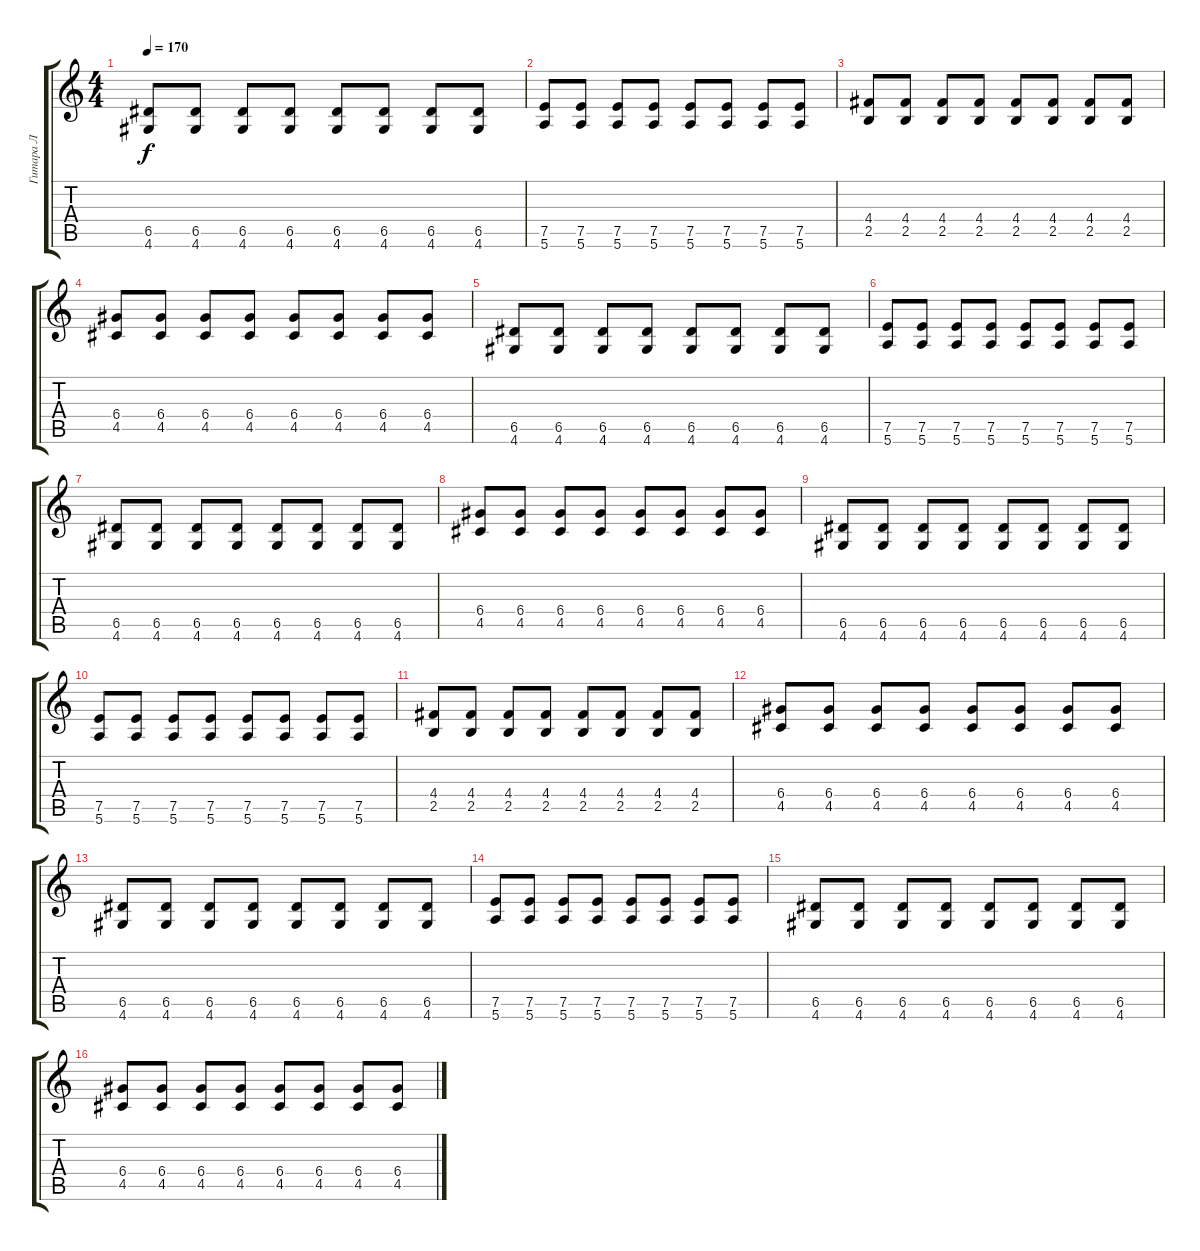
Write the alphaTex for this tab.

\track ("Гитара Л" "Гитара Л") {instrument distortionguitar}
\staff {score tabs}
\tuning (E4 B3 G3 D3 A2 E2) {hide}
\ts (4 4)
\tempo 170
\clef g2
\ks c
(6.5 4.6).8{dy f} (6.5 4.6).8 (6.5 4.6).8 (6.5 4.6).8 (6.5 4.6).8 (6.5 4.6).8 (6.5 4.6).8 (6.5 4.6).8 |
(7.5 5.6).8 (7.5 5.6).8 (7.5 5.6).8 (7.5 5.6).8 (7.5 5.6).8 (7.5 5.6).8 (7.5 5.6).8 (7.5 5.6).8 |
(4.4 2.5).8 (4.4 2.5).8 (4.4 2.5).8 (4.4 2.5).8 (4.4 2.5).8 (4.4 2.5).8 (4.4 2.5).8 (4.4 2.5).8 |
(6.4 4.5).8 (6.4 4.5).8 (6.4 4.5).8 (6.4 4.5).8 (6.4 4.5).8 (6.4 4.5).8 (6.4 4.5).8 (6.4 4.5).8 |
(6.5 4.6).8 (6.5 4.6).8 (6.5 4.6).8 (6.5 4.6).8 (6.5 4.6).8 (6.5 4.6).8 (6.5 4.6).8 (6.5 4.6).8 |
(7.5 5.6).8 (7.5 5.6).8 (7.5 5.6).8 (7.5 5.6).8 (7.5 5.6).8 (7.5 5.6).8 (7.5 5.6).8 (7.5 5.6).8 |
(6.5 4.6).8 (6.5 4.6).8 (6.5 4.6).8 (6.5 4.6).8 (6.5 4.6).8 (6.5 4.6).8 (6.5 4.6).8 (6.5 4.6).8 |
(6.4 4.5).8 (6.4 4.5).8 (6.4 4.5).8 (6.4 4.5).8 (6.4 4.5).8 (6.4 4.5).8 (6.4 4.5).8 (6.4 4.5).8 |
(6.5 4.6).8 (6.5 4.6).8 (6.5 4.6).8 (6.5 4.6).8 (6.5 4.6).8 (6.5 4.6).8 (6.5 4.6).8 (6.5 4.6).8 |
(7.5 5.6).8 (7.5 5.6).8 (7.5 5.6).8 (7.5 5.6).8 (7.5 5.6).8 (7.5 5.6).8 (7.5 5.6).8 (7.5 5.6).8 |
(4.4 2.5).8 (4.4 2.5).8 (4.4 2.5).8 (4.4 2.5).8 (4.4 2.5).8 (4.4 2.5).8 (4.4 2.5).8 (4.4 2.5).8 |
(6.4 4.5).8 (6.4 4.5).8 (6.4 4.5).8 (6.4 4.5).8 (6.4 4.5).8 (6.4 4.5).8 (6.4 4.5).8 (6.4 4.5).8 |
(6.5 4.6).8 (6.5 4.6).8 (6.5 4.6).8 (6.5 4.6).8 (6.5 4.6).8 (6.5 4.6).8 (6.5 4.6).8 (6.5 4.6).8 |
(7.5 5.6).8 (7.5 5.6).8 (7.5 5.6).8 (7.5 5.6).8 (7.5 5.6).8 (7.5 5.6).8 (7.5 5.6).8 (7.5 5.6).8 |
(6.5 4.6).8 (6.5 4.6).8 (6.5 4.6).8 (6.5 4.6).8 (6.5 4.6).8 (6.5 4.6).8 (6.5 4.6).8 (6.5 4.6).8 |
(6.4 4.5).8 (6.4 4.5).8 (6.4 4.5).8 (6.4 4.5).8 (6.4 4.5).8 (6.4 4.5).8 (6.4 4.5).8 (6.4 4.5).8
